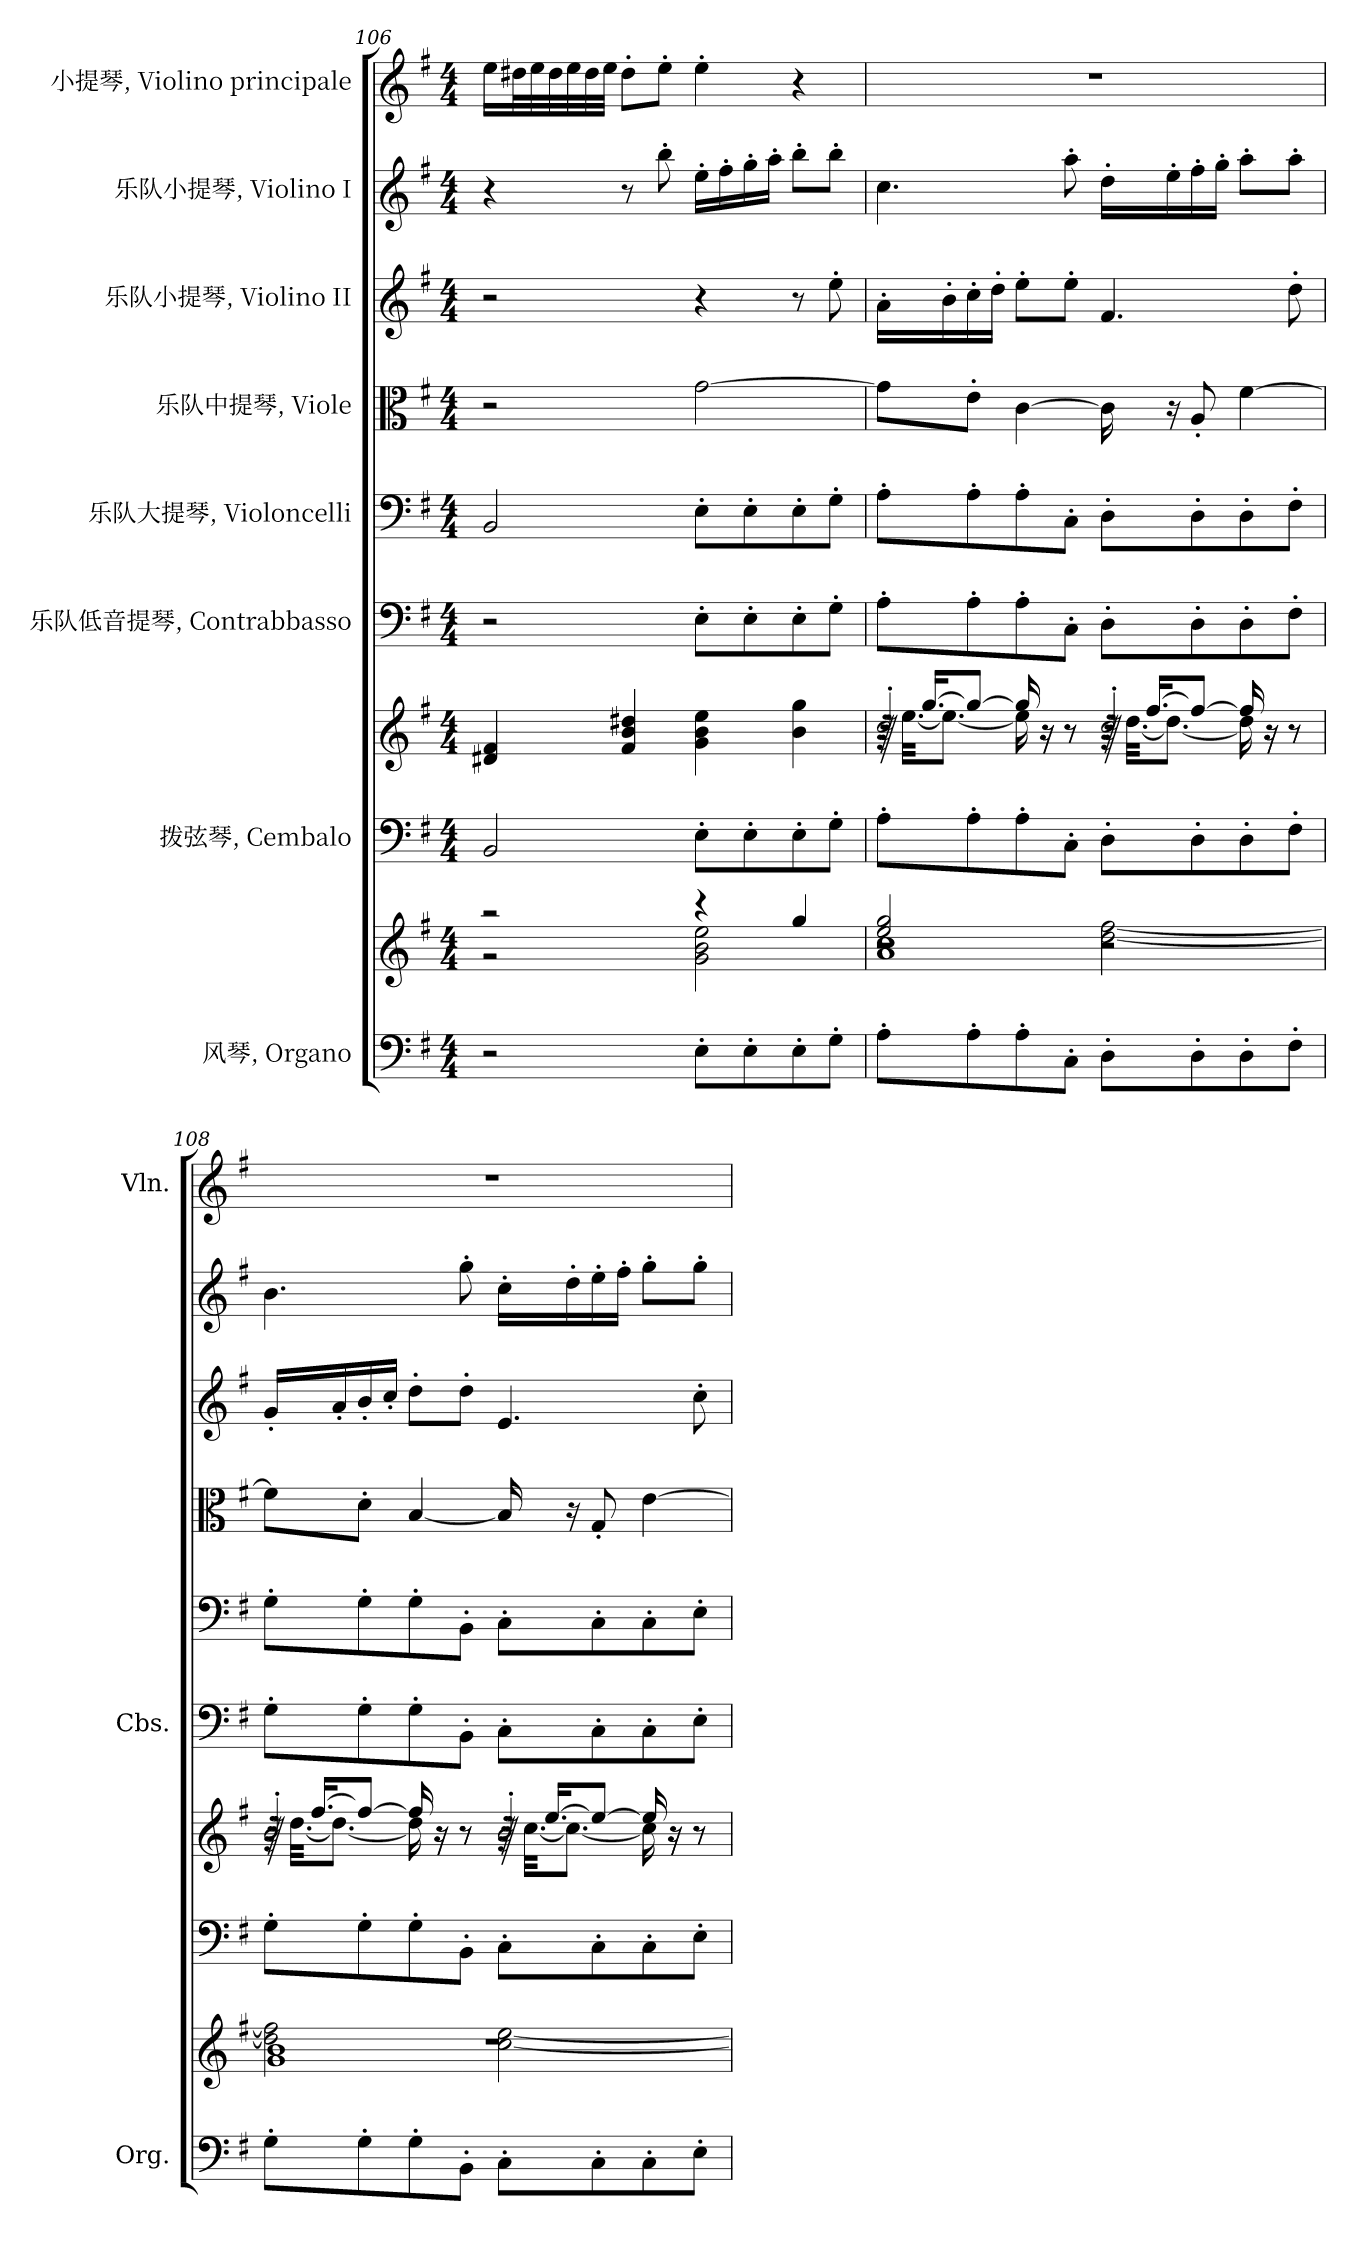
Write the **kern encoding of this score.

**kern	**kern	**kern	**kern	**kern	**kern	**kern	**kern	**kern	**kern
*part8	*part8	*part7	*part7	*part6	*part5	*part4	*part3	*part2	*part1
*staff10	*staff9	*staff8	*staff7	*staff6	*staff5	*staff4	*staff3	*staff2	*staff1
*I"风琴, Organo	*	*I"拨弦琴, Cembalo	*	*I"乐队低音提琴, Contrabbasso	*I"乐队大提琴, Violoncelli	*I"乐队中提琴, Viole	*I"乐队小提琴, Violino II	*I"乐队小提琴, Violino I	*I"小提琴, Violino principale
*I'Org.	*	*	*	*I'Cbs.	*	*	*	*	*I'Vln.
!!LO:PB:g=z
*clefF4	*clefG2	*clefF4	*clefG2	*clefF4	*clefF4	*clefC3	*clefG2	*clefG2	*clefG2
*	*	*	*	*ITrd7c12	*	*	*	*	*
*k[f#]	*k[f#]	*k[f#]	*k[f#]	*k[f#]	*k[f#]	*k[f#]	*k[f#]	*k[f#]	*k[f#]
*M4/4	*M4/4	*M4/4	*M4/4	*M4/4	*M4/4	*M4/4	*M4/4	*M4/4	*M4/4
=106	=106	=106	=106	=106	=106	=106	=106	=106	=106
*	*^	*	*	*	*	*	*	*	*
2r	2r	2r	2BB/	4d#X/ 4f#/	2r	2BB/	2r	2r	4r	16ee\LL
.	.	.	.	.	.	.	.	.	.	32dd#X\L
*	*	*	*	*	*	*	*	*	*	*MM103
.	.	.	.	.	.	.	.	.	.	32ee\
.	.	.	.	.	.	.	.	.	.	32dd#\
.	.	.	.	.	.	.	.	.	.	32ee\
*	*	*	*	*	*	*	*	*	*	*MM102
.	.	.	.	.	.	.	.	.	.	32dd#\
.	.	.	.	.	.	.	.	.	.	32ee\JJJ
.	.	.	.	4f#/ 4b/ 4dd#X/	.	.	.	.	8r	8dd#'\L
*	*	*	*	*	*	*	*	*	*	*MM100
.	.	.	.	.	.	.	.	.	8bb'\	8ee'\J
*	*	*	*	*	*	*	*	*	*	*MM104
8E'\L	4r	2g\ 2b\ 2ee\	8E'\L	4g\ 4b\ 4ee\	8EE'\L	8E'\L	[2g\	4r	16ee'\LL	4ee'\
.	.	.	.	.	.	.	.	.	16ff#'\	.
8E'\	.	.	8E'\	.	8EE'\	8E'\	.	.	16gg'\	.
.	.	.	.	.	.	.	.	.	16aa'\JJ	.
8E'\	4gg/	.	8E'\	4b\ 4gg\	8EE'\	8E'\	.	8r	8bb'\L	4r
8G'\J	.	.	8G'\J	.	8GG'\J	8G'\J	.	8ee'\	8bb'\J	.
=107	=107	=107	=107	=107	=107	=107	=107	=107	=107	=107
*	*	*^	*	*^	*	*	*	*	*	*
*	*	*	*	*	*	*^	*	*	*	*	*	*
8A'\L	2ee/ 2gg/	2r	1a 1cc	8A'\L	32r	64r	2cc'/	8AA'\L	8A'\L	8g\L]	16a'\LL	4.cc\	1r
.	.	.	.	.	.	[32.ee\KKL	.	.	.	.	.	.	.
.	.	.	.	.	[16.gg/KL	.	.	.	.	.	.	.	.
.	.	.	.	.	.	8.ee\J_	.	.	.	.	16b'\	.	.
8A'\	.	.	.	8A'\	8gg/J_	.	.	8AA'\	8A'\	8e'\J	16cc'\	.	.
.	.	.	.	.	.	.	.	.	.	.	16dd'\JJ	.	.
8A'\	.	.	.	8A'\	16gg/]	16ee\]	.	8AA'\	8A'\	[4c\	8ee'\L	.	.
.	.	.	.	.	16r	16r	.	.	.	.	.	.	.
8C'\J	.	.	.	8C'\J	8r	8r	.	8CC'\J	8C'\J	.	8ee'\J	8aa'\	.
8D'\L	2r	[2dd\ [2ff#\	.	8D'\L	32r	64r	2cc'/	8DD'\L	8D'\L	16c\]	4.f#/	16dd'\LL	.
.	.	.	.	.	.	[32.dd\KKL	.	.	.	.	.	.	.
.	.	.	.	.	[16.ff#/KL	.	.	.	.	.	.	.	.
.	.	.	.	.	.	8.dd\J_	.	.	.	16r	.	16ee'\	.
8D'\	.	.	.	8D'\	8ff#/J_	.	.	8DD'\	8D'\	8A'/	.	16ff#'\	.
.	.	.	.	.	.	.	.	.	.	.	.	16gg'\JJ	.
8D'\	.	.	.	8D'\	16ff#/]	16dd\]	.	8DD'\	8D'\	[4f#\	.	8aa'\L	.
.	.	.	.	.	16r	16r	.	.	.	.	.	.	.
8F#'\J	.	.	.	8F#'\J	8r	8r	.	8FF#'\J	8F#'\J	.	8dd'\	8aa'\J	.
!!LO:PB:g=z
=108	=108	=108	=108	=108	=108	=108	=108	=108	=108	=108	=108	=108	=108
8G'\L	1r	2dd\] 2ff#\]	1g 1b	8G'\L	32r	64r	2b'/	8GG'\L	8G'\L	8f#\L]	16g'/LL	4.b\	1r
.	.	.	.	.	.	[32.dd\KKL	.	.	.	.	.	.	.
.	.	.	.	.	[16.ff#/KL	.	.	.	.	.	.	.	.
.	.	.	.	.	.	8.dd\J_	.	.	.	.	16a'/	.	.
8G'\	.	.	.	8G'\	8ff#/J_	.	.	8GG'\	8G'\	8d'\J	16b'/	.	.
.	.	.	.	.	.	.	.	.	.	.	16cc'/JJ	.	.
8G'\	.	.	.	8G'\	16ff#/]	16dd\]	.	8GG'\	8G'\	[4B/	8dd'\L	.	.
.	.	.	.	.	16r	16r	.	.	.	.	.	.	.
8BB'\J	.	.	.	8BB'\J	8r	8r	.	8BBB'\J	8BB'\J	.	8dd'\J	8gg'\	.
8C'\L	.	[2cc\ [2ee\	.	8C'\L	32r	64r	2b'/	8CC'\L	8C'\L	16B/]	4.e/	16cc'\LL	.
.	.	.	.	.	.	[32.cc\KKL	.	.	.	.	.	.	.
.	.	.	.	.	[16.ee/KL	.	.	.	.	.	.	.	.
.	.	.	.	.	.	8.cc\J_	.	.	.	16r	.	16dd'\	.
8C'\	.	.	.	8C'\	8ee/J_	.	.	8CC'\	8C'\	8G'/	.	16ee'\	.
.	.	.	.	.	.	.	.	.	.	.	.	16ff#'\JJ	.
8C'\	.	.	.	8C'\	16ee/]	16cc\]	.	8CC'\	8C'\	[4e\	.	8gg'\L	.
.	.	.	.	.	16r	16r	.	.	.	.	.	.	.
8E'\J	.	.	.	8E'\J	8r	8r	.	8EE'\J	8E'\J	.	8cc'\	8gg'\J	.
*	*v	*v	*v	*	*v	*v	*v	*	*	*	*	*	*
=	=	=	=	=	=	=	=	=	=
*-	*-	*-	*-	*-	*-	*-	*-	*-	*-
